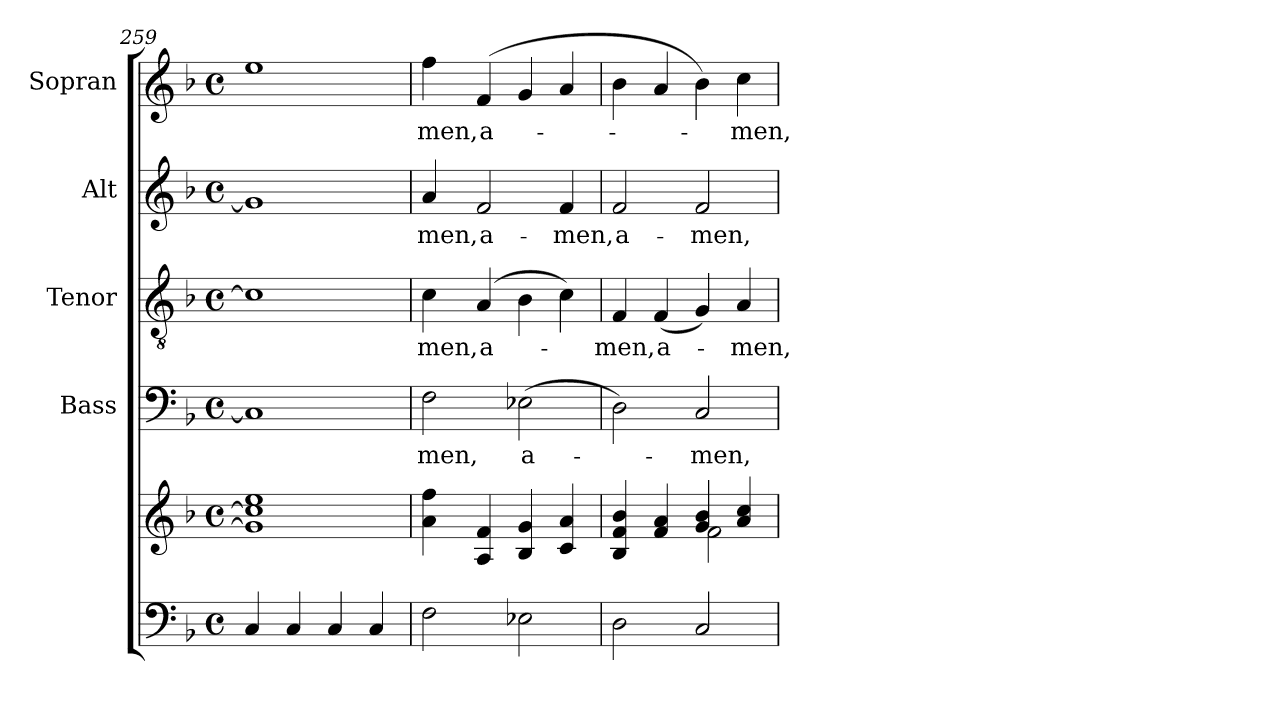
**kern	**kern	**kern	**text	**kern	**text	**kern	**text	**kern	**text
*part5	*part5	*part4	*part4	*part3	*part3	*part2	*part2	*part1	*part1
*staff6	*staff5	*staff4	*staff4	*staff3	*staff3	*staff2	*staff2	*staff1	*staff1
*	*	*I"Bass	*	*I"Tenor	*	*I"Alt	*	*I"Sopran	*
*	*	*I'B.	*	*I'T.	*	*I'A.	*	*I'S.	*
*clefF4	*clefG2	*clefF4	*	*clefGv2	*	*clefG2	*	*clefG2	*
*k[b-]	*k[b-]	*k[b-]	*	*k[b-]	*	*k[b-]	*	*k[b-]	*
*F:	*F:	*F:	*	*F:	*	*F:	*	*F:	*
*M4/4	*M4/4	*M4/4	*	*M4/4	*	*M4/4	*	*M4/4	*
*met(c)	*met(c)	*met(c)	*	*met(c)	*	*met(c)	*	*met(c)	*
=259	=259	=259	=259	=259	=259	=259	=259	=259	=259
4C/	1g] 1cc] 1ee	1C]	.	1c]	.	1g]	.	1ee	.
4C/	.	.	.	.	.	.	.	.	.
4C/	.	.	.	.	.	.	.	.	.
4C/	.	.	.	.	.	.	.	.	.
=260	=260	=260	=260	=260	=260	=260	=260	=260	=260
!	!	!	!LO:LY:b	!	!LO:LY:b	!	!LO:LY:b	!	!LO:LY:b
2F\	4a\ 4ff\	2F\	-men,	4c\	-men,	4a/	-men,	4ff\	-men,
!	!	!	!	!	!LO:LY:b	!	!LO:LY:b	!	!LO:LY:b
.	4A/ 4f/	.	.	(4A/	a-	2f/	a-	(4f/	a-
!	!	!	!LO:LY:b	!	!	!	!	!	!
2E-X\	4B-/ 4g/	(>2E-X\	a-	4B-\	.	.	.	4g/	.
!	!	!	!	!	!	!	!LO:LY:b	!	!
.	4c/ 4a/	.	.	4c\)	.	4f/	-men,	4a/	.
=261	=261	=261	=261	=261	=261	=261	=261	=261	=261
*	*^	*	*	*	*	*	*	*	*
!	!	!	!	!	!	!LO:LY:b	!	!LO:LY:b	!	!
2D\	4B-/ 4f/ 4b-/	2ryy	2D\)	.	4F/	-men,	2f/	a-	4b-\	.
!	!	!	!	!	!	!LO:LY:b	!	!	!	!
.	4f/ 4a/	.	.	.	(<4F/	a-	.	.	4a/	.
!	!	!	!	!LO:LY:b	!	!	!	!LO:LY:b	!	!
2C/	4g/ 4b-/	2f\	2C/	-men,	4G/)	.	2f/	-men,	4b-\)	.
!	!	!	!	!	!	!LO:LY:b	!	!	!	!LO:LY:b
.	4a/ 4cc/	.	.	.	4A/	-men,	.	.	4cc\	-men,
*	*v	*v	*	*	*	*	*	*	*	*
=	=	=	=	=	=	=	=	=	=
*-	*-	*-	*-	*-	*-	*-	*-	*-	*-
